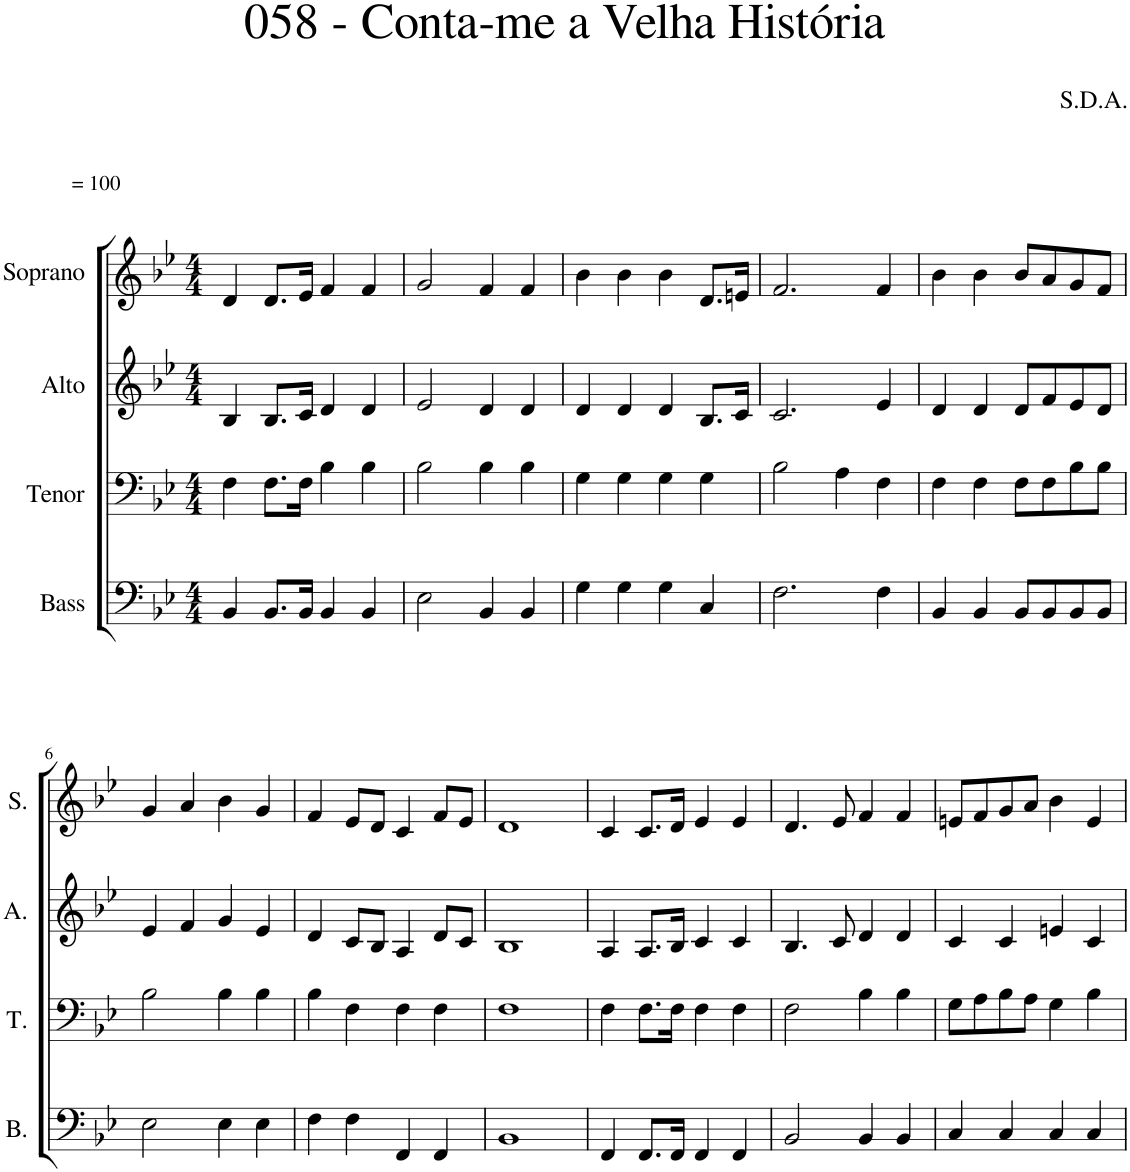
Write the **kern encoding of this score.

**kern	**kern	**kern	**kern
*part4	*part3	*part2	*part1
*staff4	*staff3	*staff2	*staff1
*I"Bass	*I"Tenor	*I"Alto	*I"Soprano
*I'B.	*I'T.	*I'A.	*I'S.
*clefF4	*clefF4	*clefG2	*clefG2
*k[b-e-]	*k[b-e-]	*k[b-e-]	*k[b-e-]
*M4/4	*M4/4	*M4/4	*M4/4
=1	=1	=1	=1
!	!	!	!LO:TX:a:t== 100
4BB-/	4F\	4B-/	4d/
8.BB-/L	8.F\L	8.B-/L	8.d/L
16BB-/Jk	16F\Jk	16c/Jk	16e-/Jk
4BB-/	4B-\	4d/	4f/
4BB-/	4B-\	4d/	4f/
=2	=2	=2	=2
2E-\	2B-\	2e-/	2g/
4BB-/	4B-\	4d/	4f/
4BB-/	4B-\	4d/	4f/
=3	=3	=3	=3
4G\	4G\	4d/	4b-\
4G\	4G\	4d/	4b-\
4G\	4G\	4d/	4b-\
4C/	4G\	8.B-/L	8.d/L
.	.	16c/Jk	16en/Jk
=4	=4	=4	=4
2.F\	2B-\	2.c/	2.f/
.	4A\	.	.
4F\	4F\	4e-/	4f/
=5	=5	=5	=5
4BB-/	4F\	4d/	4b-\
4BB-/	4F\	4d/	4b-\
8BB-/L	8F\L	8d/L	8b-/L
8BB-/	8F\	8f/	8a/
8BB-/	8B-\	8e-/	8g/
8BB-/J	8B-\J	8d/J	8f/J
!!LO:LB:g=z
=6	=6	=6	=6
2E-\	2B-\	4e-/	4g/
.	.	4f/	4a/
4E-\	4B-\	4g/	4b-\
4E-\	4B-\	4e-/	4g/
=7	=7	=7	=7
4F\	4B-\	4d/	4f/
4F\	4F\	8c/L	8e-/L
.	.	8B-/J	8d/J
4FF/	4F\	4A/	4c/
4FF/	4F\	8d/L	8f/L
.	.	8c/J	8e-/J
=8	=8	=8	=8
1BB-	1F	1B-	1d
=9	=9	=9	=9
4FF/	4F\	4A/	4c/
8.FF/L	8.F\L	8.A/L	8.c/L
16FF/Jk	16F\Jk	16B-/Jk	16d/Jk
4FF/	4F\	4c/	4e-/
4FF/	4F\	4c/	4e-/
=10	=10	=10	=10
2BB-/	2F\	4.B-/	4.d/
.	.	8c/	8e-/
4BB-/	4B-\	4d/	4f/
4BB-/	4B-\	4d/	4f/
=11	=11	=11	=11
4C/	8G\L	4c/	8en/L
.	8A\	.	8f/
4C/	8B-\	4c/	8g/
.	8A\J	.	8a/J
4C/	4G\	4en/	4b-\
4C/	4B-\	4c/	4e/
=	=	=	=
*-	*-	*-	*-
